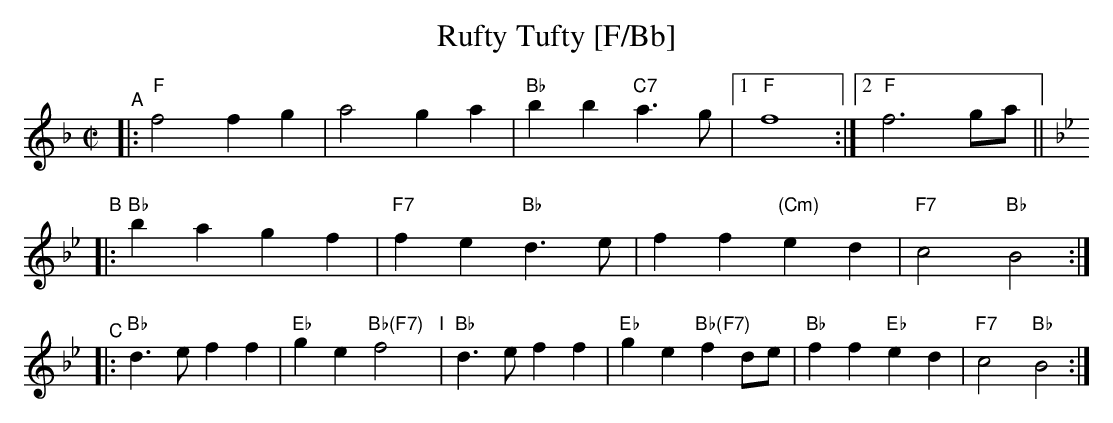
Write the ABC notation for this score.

X:1
T: Rufty Tufty [F/Bb]
M: C|
L: 1/4
K: F
"^A"|: "F"f2 fg | a2 ga | "Bb"bb "C7"a>g |1 "F"f4 :|2 "F"f3 g/a/ ||
K: Bb
"^B"|: "Bb"ba gf | "F7"fe "Bb"d>e | ff "(Cm)"ed | "F7"c2 "Bb"B2 :|
"^C"|: "Bb"d>e ff | "Eb"ge "Bb(F7)"f2 \
"I" |  "Bb"d>e ff | "Eb"ge "Bb(F7)"fd/e/ | "Bb"ff "Eb"ed | "F7"c2 "Bb"B2 :|
